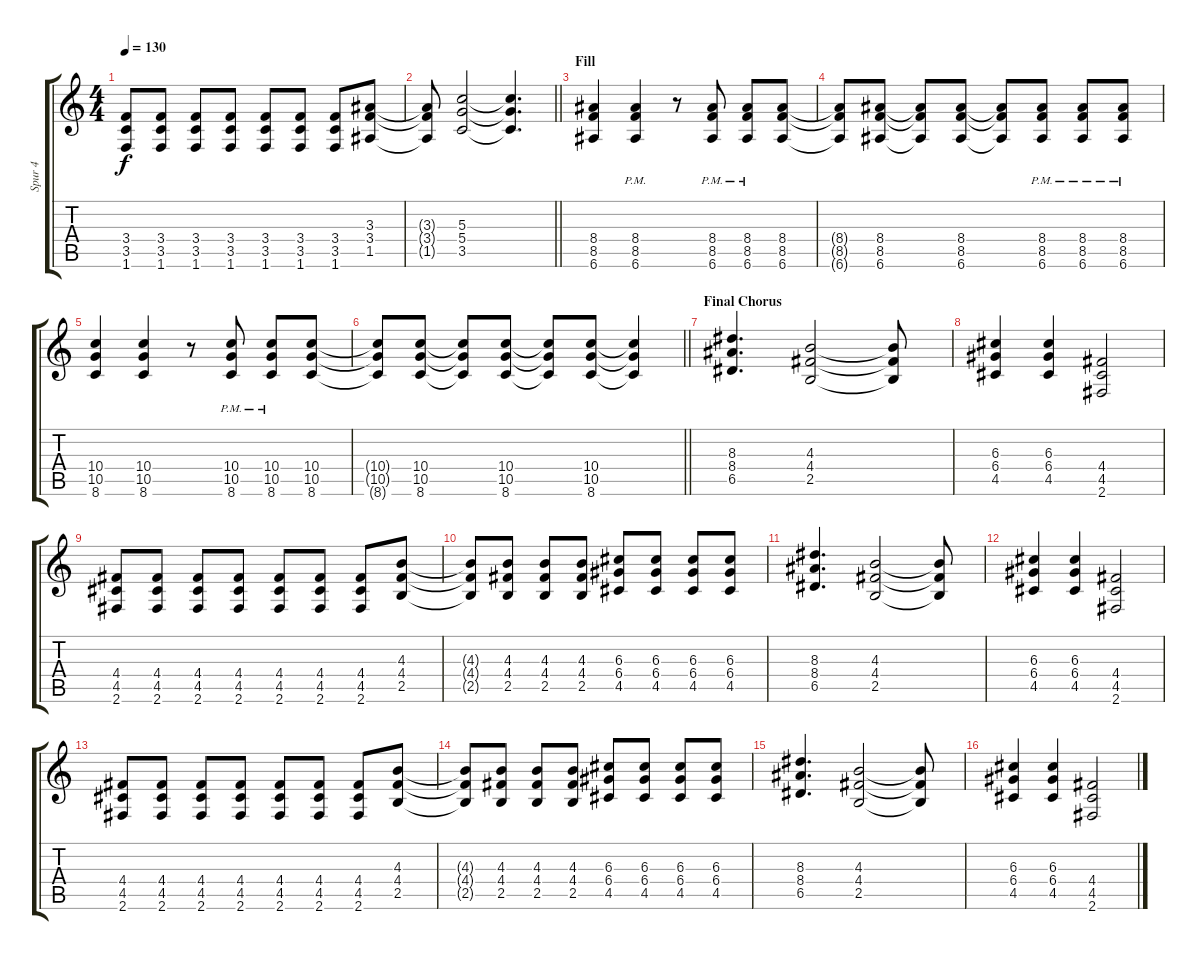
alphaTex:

\track ("Spur 4" "Spur 4") {instrument overdrivenguitar}
\staff {score tabs}
\tuning (E4 B3 G3 D3 A2 E2) {hide}
\ts (4 4)
\tempo 130
\clef g2
\ks c
(3.4 3.5 1.6).8{dy f} (3.4 3.5 1.6).8 (3.4 3.5 1.6).8 (3.4 3.5 1.6).8 (3.4 3.5 1.6).8 (3.4 3.5 1.6).8 (3.4 3.5 1.6).8 (3.3 3.4 1.5).8 |
\barLineRight lightlight
(3.3{t} 3.4{t} 1.5{t}).8 (5.3 5.4 3.5).2 (5.3{t} 5.4{t} 3.5{t}).4{d} |
\section ("" "Fill")
(8.4 8.5 6.6).4 (8.4{pm} 8.5{pm} 6.6{pm}).4 r.8 (8.4{pm} 8.5{pm} 6.6{pm}).8 (8.4{pm} 8.5{pm} 6.6{pm}).8 (8.4 8.5 6.6).8 |
(8.4{t} 8.5{t} 6.6{t}).8 (8.4 8.5 6.6).8 (8.4{t} 8.5{t} 6.6{t}).8 (8.4 8.5 6.6).8 (8.4{t} 8.5{t} 6.6{t}).8 (8.4{pm} 8.5{pm} 6.6{pm}).8 (8.4{pm} 8.5{pm} 6.6{pm}).8 (8.4{pm} 8.5{pm} 6.6{pm}).8 |
(10.4 10.5 8.6).4 (10.4 10.5 8.6).4 r.8 (10.4{pm} 10.5{pm} 8.6{pm}).8 (10.4{pm} 10.5{pm} 8.6{pm}).8 (10.4 10.5 8.6).8 |
\barLineRight lightlight
(10.4{t} 10.5{t} 8.6{t}).8 (10.4 10.5 8.6).8 (10.4{t} 10.5{t} 8.6{t}).8 (10.4 10.5 8.6).8 (10.4{t} 10.5{t} 8.6{t}).8 (10.4 10.5 8.6).8 (10.4{t} 10.5{t} 8.6{t}).4 |
\section ("" "Final Chorus")
(8.3 8.4 6.5).4{d} (4.3 4.4 2.5).2 (4.3{t} 4.4{t} 2.5{t}).8 |
(6.3 6.4 4.5).4 (6.3 6.4 4.5).4 (4.4 4.5 2.6).2 |
(4.4 4.5 2.6).8 (4.4 4.5 2.6).8 (4.4 4.5 2.6).8 (4.4 4.5 2.6).8 (4.4 4.5 2.6).8 (4.4 4.5 2.6).8 (4.4 4.5 2.6).8 (4.3 4.4 2.5).8 |
(4.3{t} 4.4{t} 2.5{t}).8 (4.3 4.4 2.5).8 (4.3 4.4 2.5).8 (4.3 4.4 2.5).8 (6.3 6.4 4.5).8 (6.3 6.4 4.5).8 (6.3 6.4 4.5).8 (6.3 6.4 4.5).8 |
(8.3 8.4 6.5).4{d} (4.3 4.4 2.5).2 (4.3{t} 4.4{t} 2.5{t}).8 |
(6.3 6.4 4.5).4 (6.3 6.4 4.5).4 (4.4 4.5 2.6).2 |
(4.4 4.5 2.6).8 (4.4 4.5 2.6).8 (4.4 4.5 2.6).8 (4.4 4.5 2.6).8 (4.4 4.5 2.6).8 (4.4 4.5 2.6).8 (4.4 4.5 2.6).8 (4.3 4.4 2.5).8 |
(4.3{t} 4.4{t} 2.5{t}).8 (4.3 4.4 2.5).8 (4.3 4.4 2.5).8 (4.3 4.4 2.5).8 (6.3 6.4 4.5).8 (6.3 6.4 4.5).8 (6.3 6.4 4.5).8 (6.3 6.4 4.5).8 |
(8.3 8.4 6.5).4{d} (4.3 4.4 2.5).2 (4.3{t} 4.4{t} 2.5{t}).8 |
(6.3 6.4 4.5).4 (6.3 6.4 4.5).4 (4.4 4.5 2.6).2
